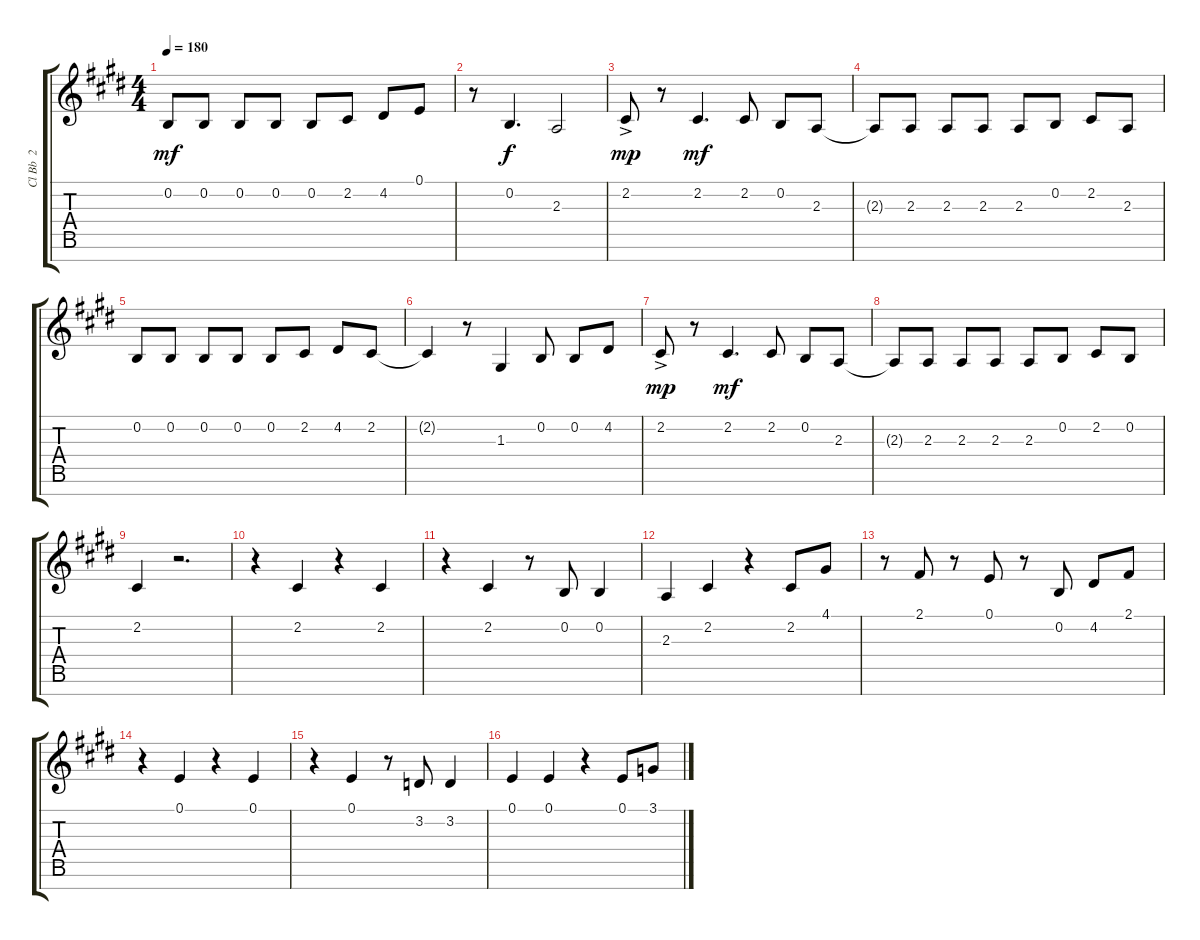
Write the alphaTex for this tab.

\track ("Cl Bb  2" "Cl Bb  2") {instrument clarinet}
\staff {score tabs}
\tuning (E4 B3 G3 D3 A2 E2 B1) {hide}
\ts (4 4)
\tempo 180
\clef g2
\ks e
0.2.8{dy mf} 0.2.8 0.2.8 0.2.8 0.2.8 2.2.8 4.2.8 0.1.8 |
r.8 0.2.4{d dy f} 2.3.2 |
2.2{ac}.8{dy mp} r.8 2.2.4{d dy mf} 2.2.8 0.2.8 2.3.8 |
2.3{t}.8 2.3.8 2.3.8 2.3.8 2.3.8 0.2.8 2.2.8 2.3.8 |
0.2.8 0.2.8 0.2.8 0.2.8 0.2.8 2.2.8 4.2.8 2.2.8 |
2.2{t}.4 r.8 1.3.4 0.2.8 0.2.8 4.2.8 |
2.2{ac}.8{dy mp} r.8 2.2.4{d dy mf} 2.2.8 0.2.8 2.3.8 |
2.3{t}.8 2.3.8 2.3.8 2.3.8 2.3.8 0.2.8 2.2.8 0.2.8 |
2.2.4 r.2{d} |
r.4 2.2.4 r.4 2.2.4 |
r.4 2.2.4 r.8 0.2.8 0.2.4 |
2.3.4 2.2.4 r.4 2.2.8 4.1.8 |
r.8 2.1.8 r.8 0.1.8 r.8 0.2.8 4.2.8 2.1.8 |
r.4 0.1.4 r.4 0.1.4 |
r.4 0.1.4 r.8 3.2.8 3.2.4 |
0.1.4 0.1.4 r.4 0.1.8 3.1.8
